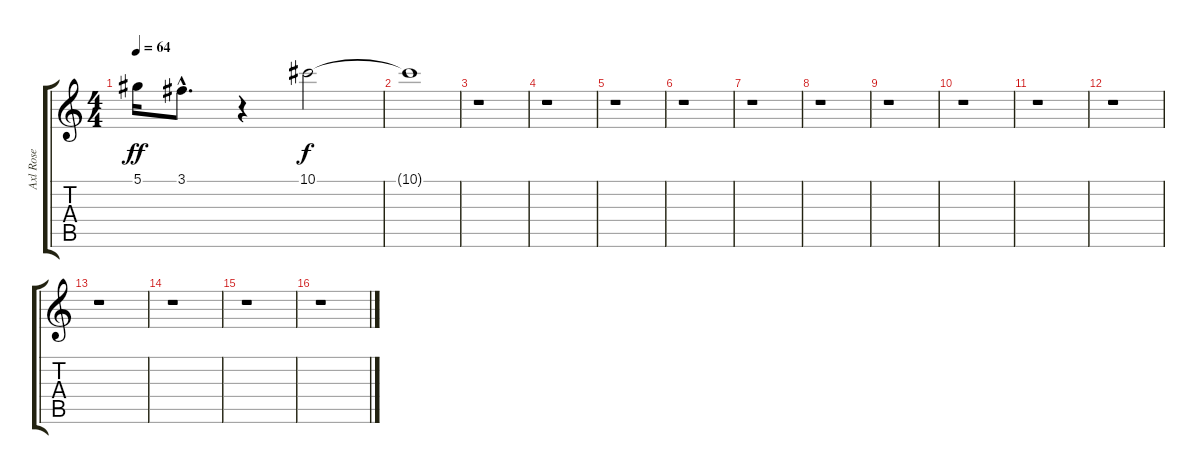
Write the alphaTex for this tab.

\track ("Axl Rose" "Axl Rose") {instrument distortionguitar}
\staff {score tabs}
\tuning (Eb4 Bb3 Gb3 Db3 Ab2 Eb2) {hide}
\ts (4 4)
\tempo 64
\clef g2
\ks c
5.1.16{dy ff} 3.1{hac}.8{d} r.4 10.1.2{dy f} |
10.1{t}.1 |
r.1 |
r.1 |
r.1 |
r.1 |
r.1 |
r.1 |
r.1 |
r.1 |
r.1 |
r.1 |
r.1 |
r.1 |
r.1 |
r.1
